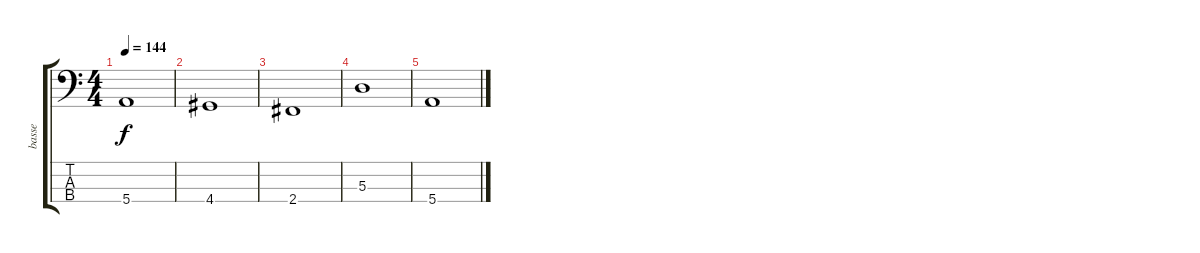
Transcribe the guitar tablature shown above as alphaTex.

\track ("basse" "basse") {instrument electricbassfinger}
\staff {score tabs}
\tuning (G2 D2 A1 E1) {hide}
\ts (4 4)
\tempo 144
\clef f4
\ks c
5.4.1{dy f} |
4.4.1 |
2.4.1 |
5.3.1 |
5.4.1
